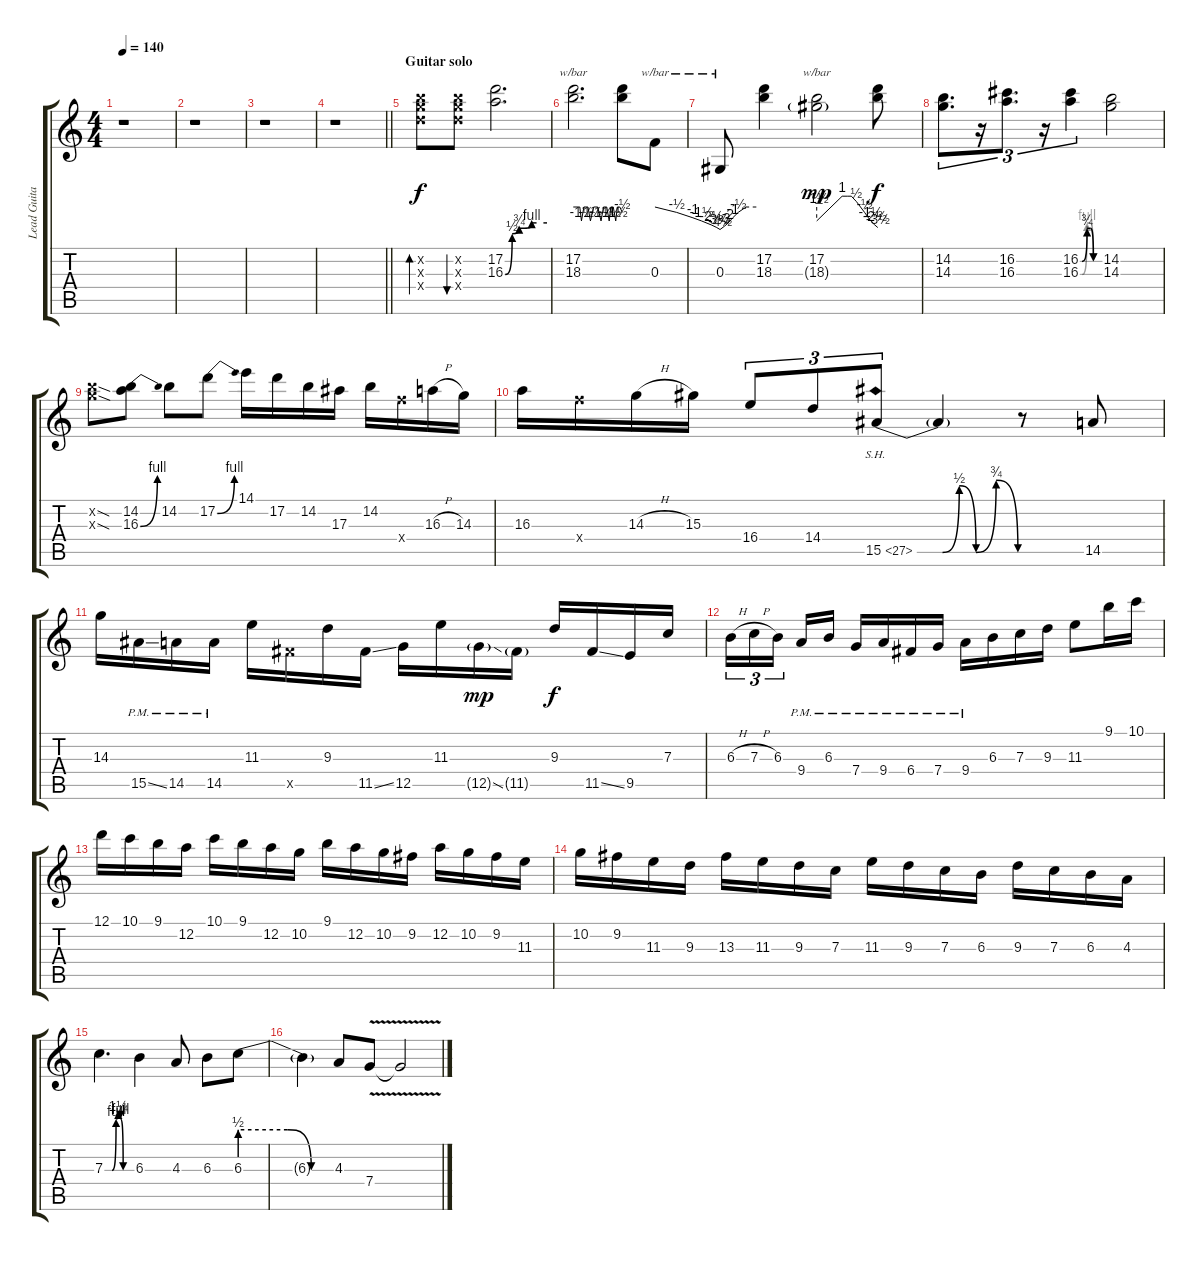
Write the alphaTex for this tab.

\track ("Lead Guitar" "Lead Guita") {instrument distortionguitar}
\staff {score tabs}
\tuning (D4 A3 F3 C3 G2 D2) {hide}
\ts (4 4)
\tempo 140
\clef g2
\ks c
r.1{dy f} |
r.1 |
r.1 |
\barLineRight lightlight
r.1 |
\section ("" "Guitar solo")
(14.2{x} 14.3{x} 14.4{x}).8{bd 120} (14.2{x} 14.3{x} 14.4{x}).8{bu 120} (17.2 16.3{be (custom 0 0 10 2 20 3 38 4 45 4 60 4)}).2{d} |
(17.2 18.3).2{d tbe (custom default 0 0 8 0 10 -6 13 0 18 0 21 -6 25 0 30 0 34 -6 37 0 41 0 44 -6 46 0 49 0 52 -6 54 0 57 0 60 -2)} (17.2{t} 18.3{t}).8 0.3.8{tbe (custom default 0 0 20 -2 35 -4 43 -6 52 -10 57 -14 60 -18)} |
0.3.8{tbe (custom default 0 -18 7 -12 13 -8 21 -4 30 -2 43 0 60 0)} (17.2 18.3).4 (17.2 18.3{g}).2{tbe (custom default 0 -6 25 4 30 4 34 4 39 2 47 -2 53 -6 57 -10 60 -14) dy mp} (17.2{t} 18.3{t}).8{dy f} |
(14.2 14.3).8{d tu (3 2)} r.16{tu (3 2)} (16.2 16.3).8{d tu (3 2)} r.16{tu (3 2)} (16.2{be (custom 0 0 5 0 21 3 31 3 41 0 53 0 60 0)} 16.3{be (custom 0 0 6 0 21 4 31 4 40 0 48 0 50 0 54 0 60 0)}).4{tu (3 2)} (14.2 14.3).2 |
(14.2{sod x} 14.3{sod x}).8 (14.2 16.3{be (bend 0 0 60 4)}).8 14.2.8 17.2{be (bend 0 0 60 4)}.8 14.1.16 17.2.16 14.2.16 17.3.16 14.2.16 17.4{x}.16 16.3{h}.16 14.3.16 |
16.3.16 17.4{x}.16 14.3{h}.16 15.3.16 16.4.8{tu (3 2)} 14.4.8{tu (3 2)} 15.5{be (custom 0 0 15 0 25 2 35 0 47 3 60 0) sh 12}.8{tu (3 2)} 15.5{t}.4 r.8 14.5.8 |
14.3.16 15.5{ss pm}.16 14.5{pm}.16 14.5{pm}.16 11.3.16 11.5{x}.16 9.3.16 11.5{ss}.16 12.5.16 11.3.16 12.5{ss g}.16{dy mp} 11.5{g}.16 9.3.16{dy f} 11.5{ss}.16 9.5.16 7.3.16 |
6.3{h}.16{tu (3 2)} 7.3{h}.16{tu (3 2)} 6.3.16{tu (3 2) beam splitsecondary} 9.4{pm}.16 6.3{pm}.16 7.4{pm}.16 9.4{pm}.16 6.4{pm}.16 7.4{pm}.16 9.4{pm}.16 6.3.16 7.3.16 9.3.16 11.3.8 9.1.16 10.1.16 |
12.1.16 10.1.16 9.1.16 12.2.16 10.1.16 9.1.16 12.2.16 10.2.16 9.1.16 12.2.16 10.2.16 9.2.16 12.2.16 10.2.16 9.2.16 11.3.16 |
10.2.16 9.2.16 11.3.16 9.3.16 13.3.16 11.3.16 9.3.16 7.3.16 11.3.16 9.3.16 7.3.16 6.3.16 9.3.16 7.3.16 6.3.16 4.3.16 |
7.3{be (custom 0 0 16 0 25 4 30 5 35 4 41 0 60 0)}.4{d} 6.3.4 4.3.8 6.3.8 6.3{be (custom 0 2 30 2 45 0 60 0)}.8 |
6.3{t}.4 4.3.8 7.4{v}.8 7.4{t}.2
